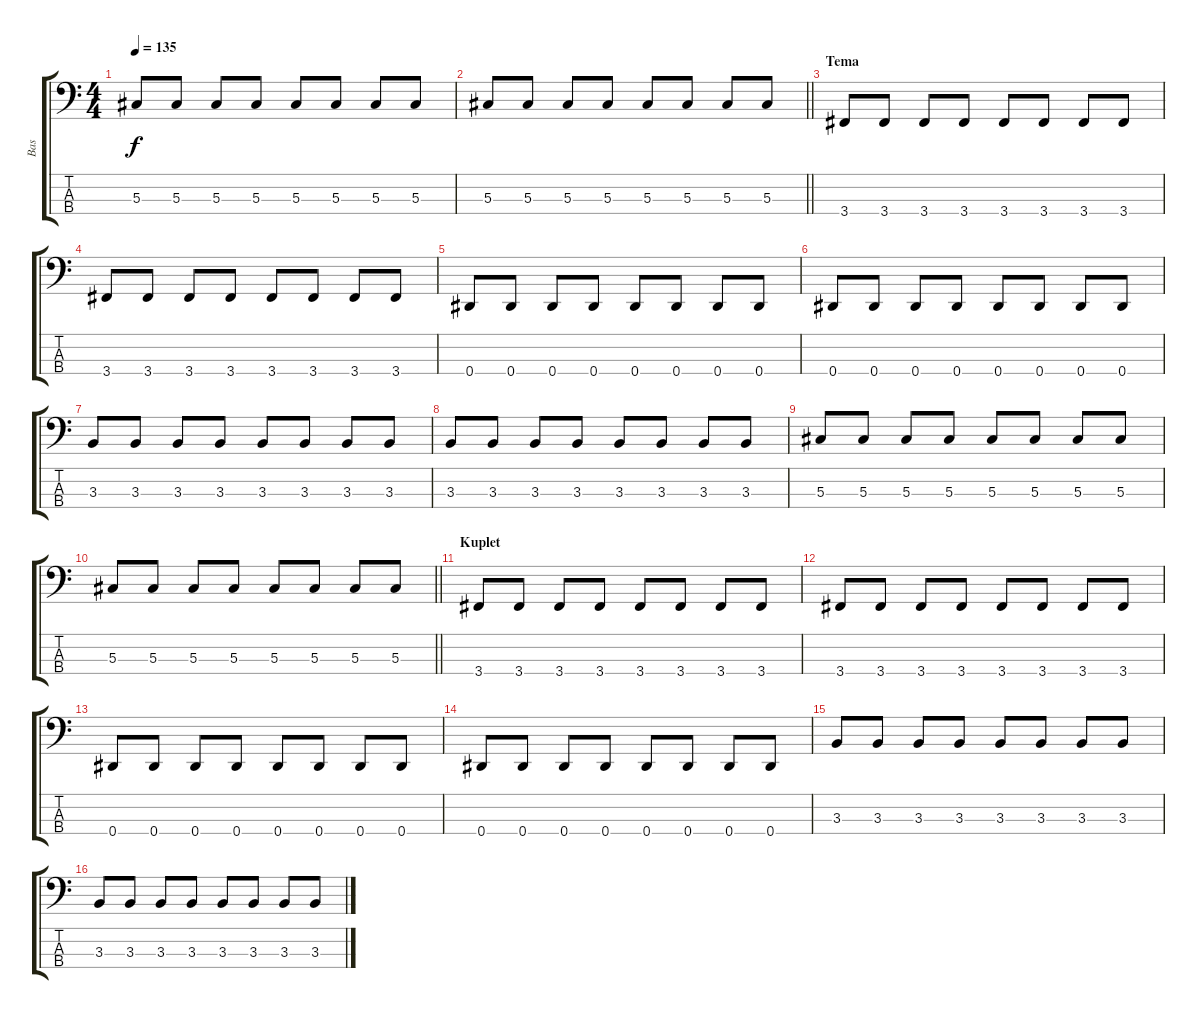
\track ("Bas" "Bas") {instrument electricbassfinger}
\staff {score tabs}
\tuning (Gb2 Db2 Ab1 Eb1) {hide}
\ts (4 4)
\tempo 135
\clef f4
\ks c
5.3.8{dy f} 5.3.8 5.3.8 5.3.8 5.3.8 5.3.8 5.3.8 5.3.8 |
\barLineRight lightlight
5.3.8 5.3.8 5.3.8 5.3.8 5.3.8 5.3.8 5.3.8 5.3.8 |
\section ("" "Tema")
3.4.8 3.4.8 3.4.8 3.4.8 3.4.8 3.4.8 3.4.8 3.4.8 |
3.4.8 3.4.8 3.4.8 3.4.8 3.4.8 3.4.8 3.4.8 3.4.8 |
0.4.8 0.4.8 0.4.8 0.4.8 0.4.8 0.4.8 0.4.8 0.4.8 |
0.4.8 0.4.8 0.4.8 0.4.8 0.4.8 0.4.8 0.4.8 0.4.8 |
3.3.8 3.3.8 3.3.8 3.3.8 3.3.8 3.3.8 3.3.8 3.3.8 |
3.3.8 3.3.8 3.3.8 3.3.8 3.3.8 3.3.8 3.3.8 3.3.8 |
5.3.8 5.3.8 5.3.8 5.3.8 5.3.8 5.3.8 5.3.8 5.3.8 |
\barLineRight lightlight
5.3.8 5.3.8 5.3.8 5.3.8 5.3.8 5.3.8 5.3.8 5.3.8 |
\section ("" "Kuplet")
3.4.8 3.4.8 3.4.8 3.4.8 3.4.8 3.4.8 3.4.8 3.4.8 |
3.4.8 3.4.8 3.4.8 3.4.8 3.4.8 3.4.8 3.4.8 3.4.8 |
0.4.8 0.4.8 0.4.8 0.4.8 0.4.8 0.4.8 0.4.8 0.4.8 |
0.4.8 0.4.8 0.4.8 0.4.8 0.4.8 0.4.8 0.4.8 0.4.8 |
3.3.8 3.3.8 3.3.8 3.3.8 3.3.8 3.3.8 3.3.8 3.3.8 |
3.3.8 3.3.8 3.3.8 3.3.8 3.3.8 3.3.8 3.3.8 3.3.8
